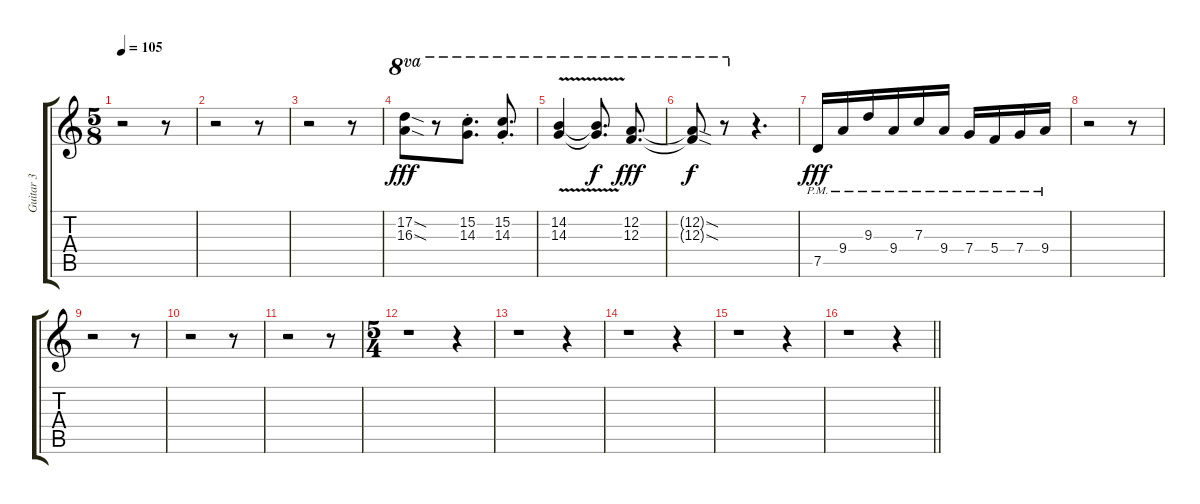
\track ("Guitar 3" "Guitar 3") {instrument distortionguitar}
\staff {score tabs}
\tuning (D4 A3 F3 C3 G2 D2) {hide}
\ts (5 8)
\tempo 105
\clef g2
\ks aminor
r.2{dy fff} r.8 |
r.2 r.8 |
r.2 r.8 |
(17.2{sod} 16.3{sod}).8{ot 8va} r.8{ot 8va} (15.2{st} 14.3{st}).8{d ot 8va} (15.2{st} 14.3{st}).8{d ot 8va} |
(14.2{v} 14.3{v}).4{ot 8va} (14.2{t} 14.3{t}).8{d ot 8va dy f} (12.2 12.3).8{d ot 8va dy fff} |
(12.2{sod t} 12.3{sod t}).8{ot 8va dy f} r.8{ot 8va} r.4{d} |
7.5{pm}.16{dy fff} 9.4{pm}.16 9.3{pm}.16 9.4{pm}.16 7.3{pm}.16 9.4{pm}.16 7.4{pm}.16 5.4{pm}.16 7.4{pm}.16 9.4{pm}.16 |
r.2 r.8 |
r.2 r.8 |
r.2 r.8 |
r.2 r.8 |
\ts (5 4)
r.1 r.4 |
r.1 r.4 |
r.1 r.4 |
r.1 r.4 |
\barLineRight lightlight
r.1 r.4
